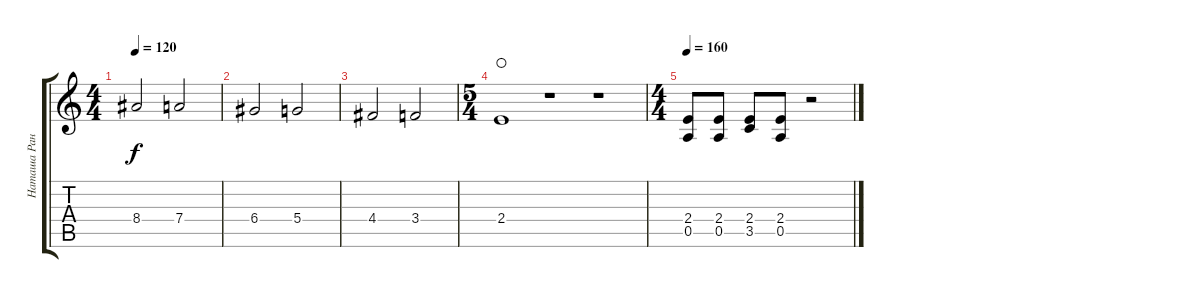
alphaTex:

\track ("Наташа Ранетка" "Наташа Ран") {instrument overdrivenguitar}
\staff {score tabs}
\tuning (E4 B3 G3 D3 A2 E2) {hide}
\ts (4 4)
\tempo 120
\clef g2
\ks c
8.4.2{dy f} 7.4.2 |
6.4.2 5.4.2 |
4.4.2 3.4.2 |
\ts (5 4)
2.4.1{waho} r.1 r.1 |
\ts (4 4)
\tempo 160
(2.4 0.5).8{volume 6 instrument distortionguitar} (2.4 0.5).8 (2.4 3.5).8 (2.4 0.5).8 r.2
